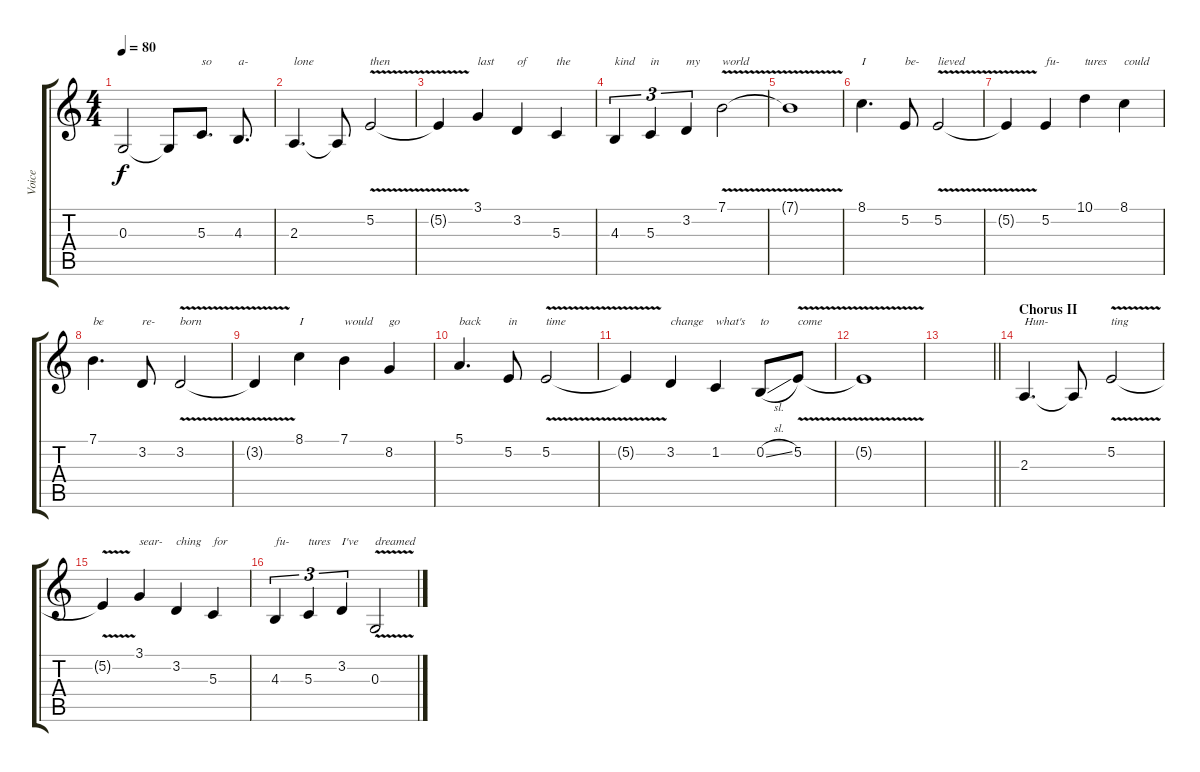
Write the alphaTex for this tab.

\track ("Voice" "Voice") {instrument synthvoice}
\staff {score tabs}
\tuning (E4 B3 G3 D3 A2 E2) {hide}
\ts (4 4)
\tempo 80
\clef g2
\ks c
0.3{t}.2{dy f} 0.3{t}.8 5.3.8{d txt "so"} 4.3.8{d txt "a-"} |
2.3.4{d txt "lone"} 2.3{t}.8 5.2{v}.2{txt "then"} |
5.2{t}.4 3.1.4{txt "last"} 3.2.4{txt "of"} 5.3.4{txt "the"} |
4.3.4{tu (3 2) txt "kind"} 5.3.4{tu (3 2) txt "in"} 3.2.4{tu (3 2) txt "my"} 7.1{v}.2{txt "world"} |
7.1{t}.1 |
8.1.4{d txt "I"} 5.2.8{txt "be-"} 5.2{v}.2{txt "lieved"} |
5.2{t}.4 5.2.4{txt "fu-"} 10.1.4{txt "tures"} 8.1.4{txt "could"} |
7.1.4{d txt "be"} 3.2.8{txt "re-"} 3.2{v}.2{txt "born"} |
3.2{t}.4 8.1.4{txt "I"} 7.1.4{txt "would"} 8.2.4{txt "go"} |
5.1.4{d txt "back"} 5.2.8{txt "in"} 5.2{v}.2{txt "time"} |
5.2{t}.4 3.2.4{txt "change"} 1.2.4{txt "what's "} 0.2{sl}.8{txt "to"} 5.2{v}.8{txt "come"} |
5.2{t}.1 |
\barLineRight lightlight
|
\section ("" "Chorus II")
2.3.4{d txt "Hun-"} 2.3{t}.8 5.2{v}.2{txt "ting"} |
5.2{t}.4 3.1.4{txt "sear-"} 3.2.4{txt "ching"} 5.3.4{txt "for"} |
4.3.4{tu (3 2) txt "fu-"} 5.3.4{tu (3 2) txt "tures"} 3.2.4{tu (3 2) txt "I've"} 0.3{v}.2{txt "dreamed"}
